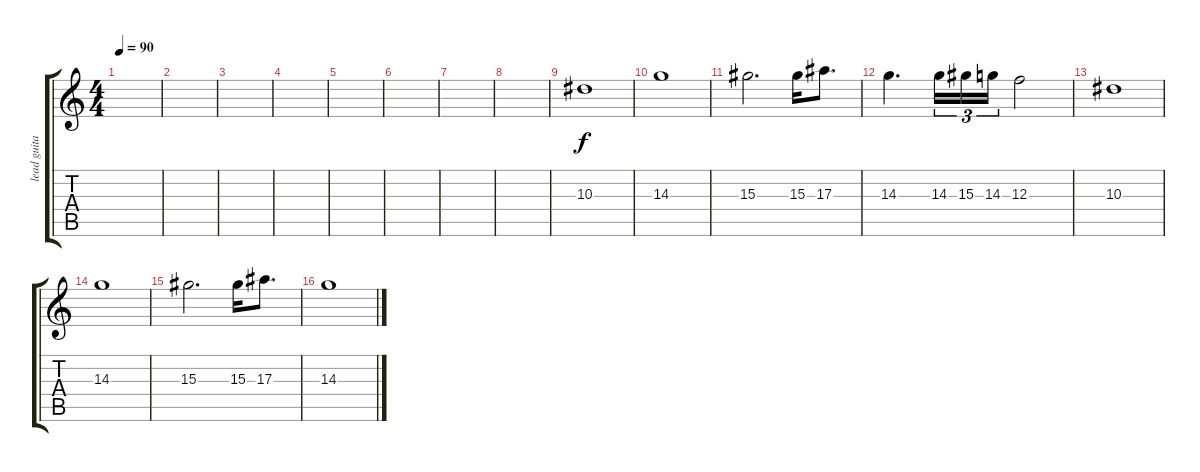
\track ("lead guitar" "lead guita") {instrument overdrivenguitar}
\staff {score tabs}
\tuning (D4 A3 F3 C3 G2 C2) {hide}
\ts (4 4)
\tempo 90
\clef g2
\ks c
|
|
|
|
|
|
|
|
10.3.1 |
14.3.1 |
15.3.2{d} 15.3.16 17.3.8{d} |
14.3.4{d} 14.3.16{tu (3 2)} 15.3.16{tu (3 2)} 14.3.16{tu (3 2)} 12.3.2 |
10.3.1 |
14.3.1 |
15.3.2{d} 15.3.16 17.3.8{d} |
14.3.1
